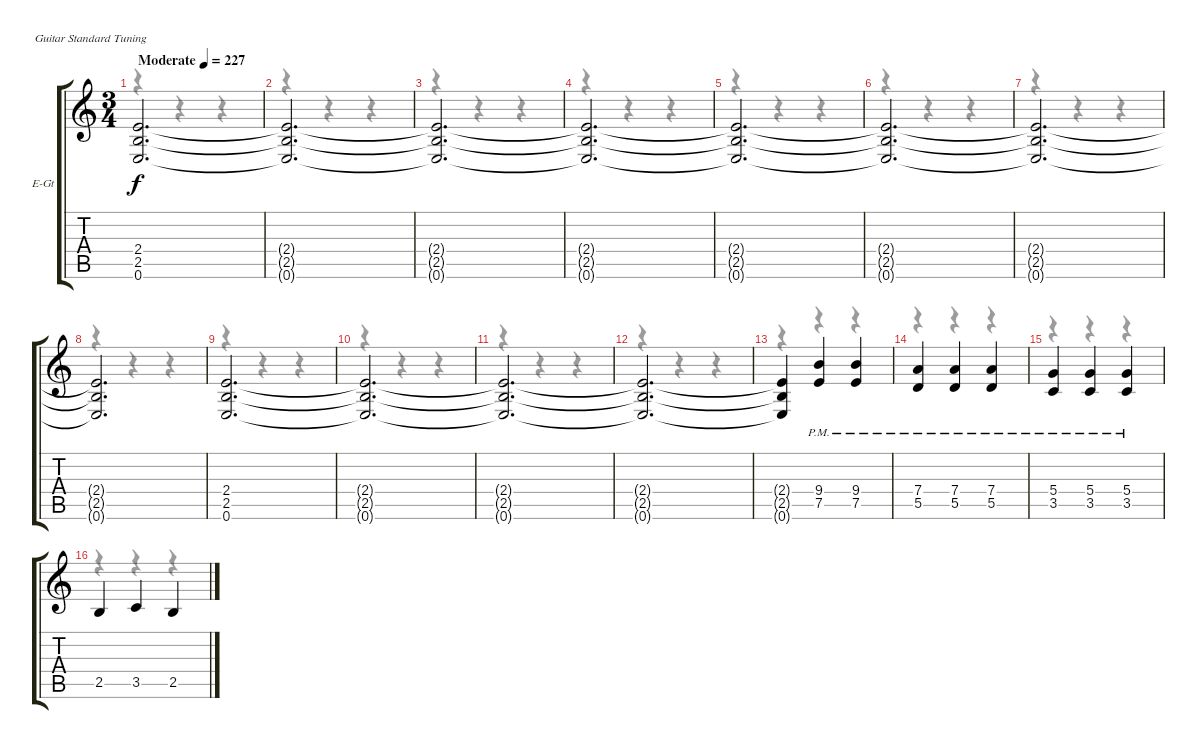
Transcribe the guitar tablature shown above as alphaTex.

\bracketExtendMode groupsimilarinstruments
\firstSystemTrackNameOrientation horizontal
\otherSystemsTrackNameOrientation horizontal
\track ("Track 2" "E-Gt") {instrument distortionguitar}
\staff {score tabs}
\tuning (E4 B3 G3 D3 A2 E2)
\voice
\ts (3 4)
\beaming (8 3 1 1 1)
\tempo (227 "Moderate")
\clef g2
\ks c
(2.4 2.5 0.6).2{d dy f instrument distortionguitar} |
(2.4{t} 2.5{t} 0.6{t}).2{d} |
(2.4{t} 2.5{t} 0.6{t}).2{d} |
(2.4{t} 2.5{t} 0.6{t}).2{d} |
(2.4{t} 2.5{t} 0.6{t}).2{d} |
(2.4{t} 2.5{t} 0.6{t}).2{d} |
(2.4{t} 2.5{t} 0.6{t}).2{d} |
(2.4{t} 2.5{t} 0.6{t}).2{d} |
(2.4 2.5 0.6).2{d} |
(2.4{t} 2.5{t} 0.6{t}).2{d} |
(2.4{t} 2.5{t} 0.6{t}).2{d} |
(2.4{t} 2.5{t} 0.6{t}).2{d} |
(2.4{t} 2.5{t} 0.6{t}).4 (9.4{pm} 7.5{pm}).4 (9.4{pm} 7.5{pm}).4 |
(7.4{pm} 5.5{pm}).4 (7.4{pm} 5.5{pm}).4 (7.4{pm} 5.5{pm}).4 |
(5.4{pm} 3.5{pm}).4 (5.4{pm} 3.5{pm}).4 (5.4{pm} 3.5{pm}).4 |
2.5.4 3.5.4 2.5.4
\voice
\clef g2
\ottava regular
\simile none
\ks c
r.4{dy mf} r.4 r.4 |
r.4 r.4 r.4 |
r.4 r.4 r.4 |
r.4 r.4 r.4 |
r.4 r.4 r.4 |
r.4 r.4 r.4 |
r.4 r.4 r.4 |
r.4 r.4 r.4 |
r.4 r.4 r.4 |
r.4 r.4 r.4 |
r.4 r.4 r.4 |
r.4 r.4 r.4 |
r.4 r.4 r.4 |
r.4 r.4 r.4 |
r.4 r.4 r.4 |
r.4 r.4 r.4
